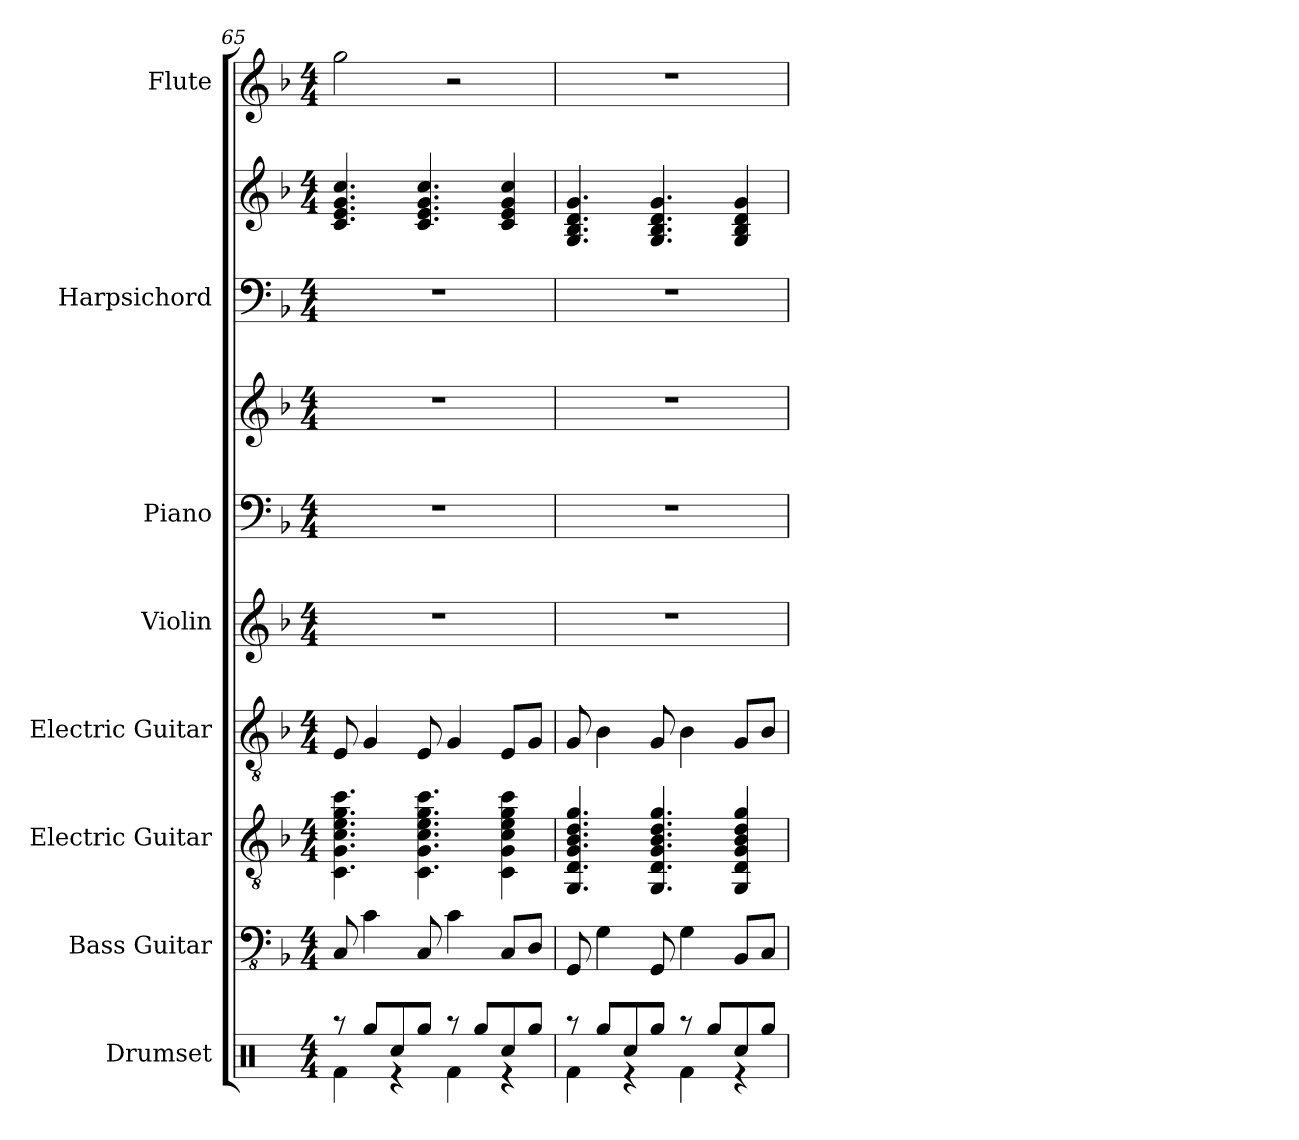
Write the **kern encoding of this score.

**kern	**kern	**kern	**kern	**kern	**kern	**kern	**kern	**kern	**kern
*part8	*part7	*part6	*part5	*part4	*part3	*part3	*part2	*part2	*part1
*staff10	*staff9	*staff8	*staff7	*staff6	*staff5	*staff4	*staff3	*staff2	*staff1
*I"Drumset	*I"Bass Guitar	*I"Electric Guitar	*I"Electric Guitar	*I"Violin	*I"Piano	*	*I"Harpsichord	*	*I"Flute
*I'Drs.	*I'B. Guit.	*I'El. Guit.	*I'El. Guit.	*I'Vln.	*I'Pno.	*	*I'Hch.	*	*I'Fl.
!!LO:PB:g=z
*clefX	*clefFv4	*clefGv2	*clefGv2	*clefG2	*clefF4	*clefG2	*clefF4	*clefG2	*clefG2
*k[]	*k[b-]	*k[b-]	*k[b-]	*k[b-]	*k[b-]	*k[b-]	*k[b-]	*k[b-]	*k[b-]
*M4/4	*M4/4	*M4/4	*M4/4	*M4/4	*M4/4	*M4/4	*M4/4	*M4/4	*M4/4
=65	=65	=65	=65	=65	=65	=65	=65	=65	=65
*^	*	*	*	*	*	*	*	*	*
8r	4Rf\	8CC/	4.C\ 4.G\ 4.c\ 4.e\ 4.g\ 4.cc\	8E/	1r	1r	1r	1r	4.c/ 4.e/ 4.g/ 4.cc/	2gg\
8Rgg/L	.	4C\	.	4G/	.	.	.	.	.	.
8Rcc/	4r	.	.	.	.	.	.	.	.	.
8Rgg/J	.	8CC/	4.C\ 4.G\ 4.c\ 4.e\ 4.g\ 4.cc\	8E/	.	.	.	.	4.c/ 4.e/ 4.g/ 4.cc/	.
8r	4Rf\	4C\	.	4G/	.	.	.	.	.	2r
8Rgg/L	.	.	.	.	.	.	.	.	.	.
8Rcc/	4r	8CC/L	4C\ 4G\ 4c\ 4e\ 4g\ 4cc\	8E/L	.	.	.	.	4c/ 4e/ 4g/ 4cc/	.
8Rgg/J	.	8DD/J	.	8G/J	.	.	.	.	.	.
=66	=66	=66	=66	=66	=66	=66	=66	=66	=66	=66
8r	4Rf\	8GGG/	4.GG/ 4.D/ 4.G/ 4.B-/ 4.d/ 4.g/	8G/	1r	1r	1r	1r	4.G/ 4.B-/ 4.d/ 4.g/	1r
8Rgg/L	.	4GG\	.	4B-\	.	.	.	.	.	.
8Rcc/	4r	.	.	.	.	.	.	.	.	.
8Rgg/J	.	8GGG/	4.GG/ 4.D/ 4.G/ 4.B-/ 4.d/ 4.g/	8G/	.	.	.	.	4.G/ 4.B-/ 4.d/ 4.g/	.
8r	4Rf\	4GG\	.	4B-\	.	.	.	.	.	.
8Rgg/L	.	.	.	.	.	.	.	.	.	.
8Rcc/	4r	8BBB-/L	4GG/ 4D/ 4G/ 4B-/ 4d/ 4g/	8G/L	.	.	.	.	4G/ 4B-/ 4d/ 4g/	.
8Rgg/J	.	8CC/J	.	8B-/J	.	.	.	.	.	.
*v	*v	*	*	*	*	*	*	*	*	*
=	=	=	=	=	=	=	=	=	=
*-	*-	*-	*-	*-	*-	*-	*-	*-	*-
